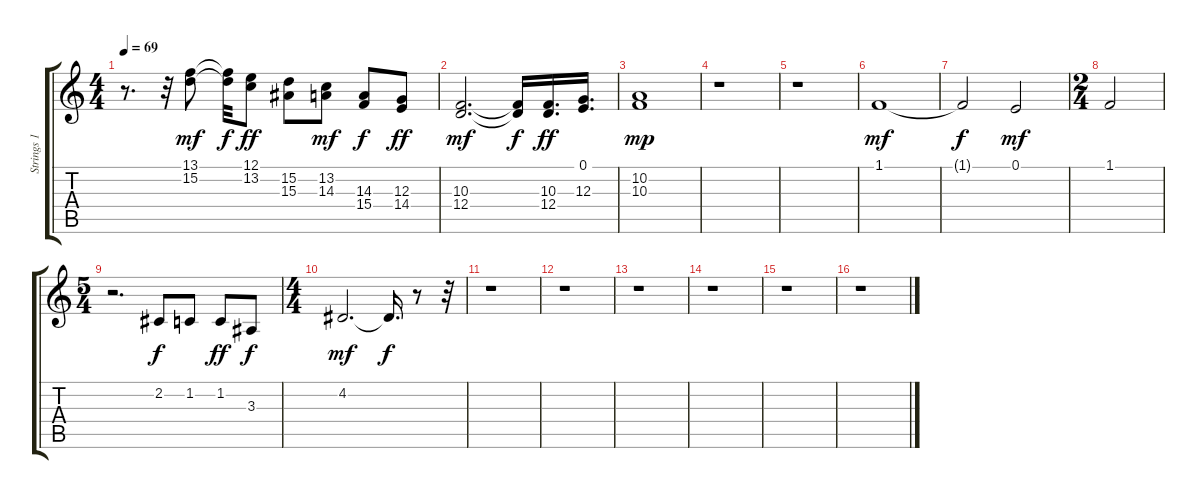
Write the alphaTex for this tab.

\track ("Strings 1           " "Strings 1 ") {instrument stringensemble2}
\staff {score tabs}
\tuning (E4 B3 G3 D3 A2 E2) {hide}
\ts (4 4)
\tempo 69
\clef g2
\ks c
r.8{d dy f} r.32 (13.1 15.2).8{dy mf} (13.1{t} 15.2{t}).32{dy f} (12.1 13.2).8{dy ff} (15.2 15.3).8 (13.2 14.3).8{dy mf} (14.3 15.4).8{dy f} (12.3 14.4).8{dy ff} |
(10.3 12.4).2{d dy mf} (10.3{t} 12.4{t}).16{dy f} (10.3 12.4).16{d dy ff} (0.1 12.3).16{d} |
(10.2 10.3).1{dy mp} |
r.1 |
r.1 |
1.1.1{dy mf} |
1.1{t}.2{dy f} 0.1.2{dy mf} |
\ts (2 4)
1.1.2 |
\ts (5 4)
r.2{d} 2.2.8{dy f} 1.2.8 1.2.8{dy ff} 3.3.8{dy f} |
\ts (4 4)
4.2.2{d dy mf} 4.2{t}.16{d dy f} r.8 r.32 |
r.1 |
r.1 |
r.1 |
r.1 |
r.1 |
r.1
